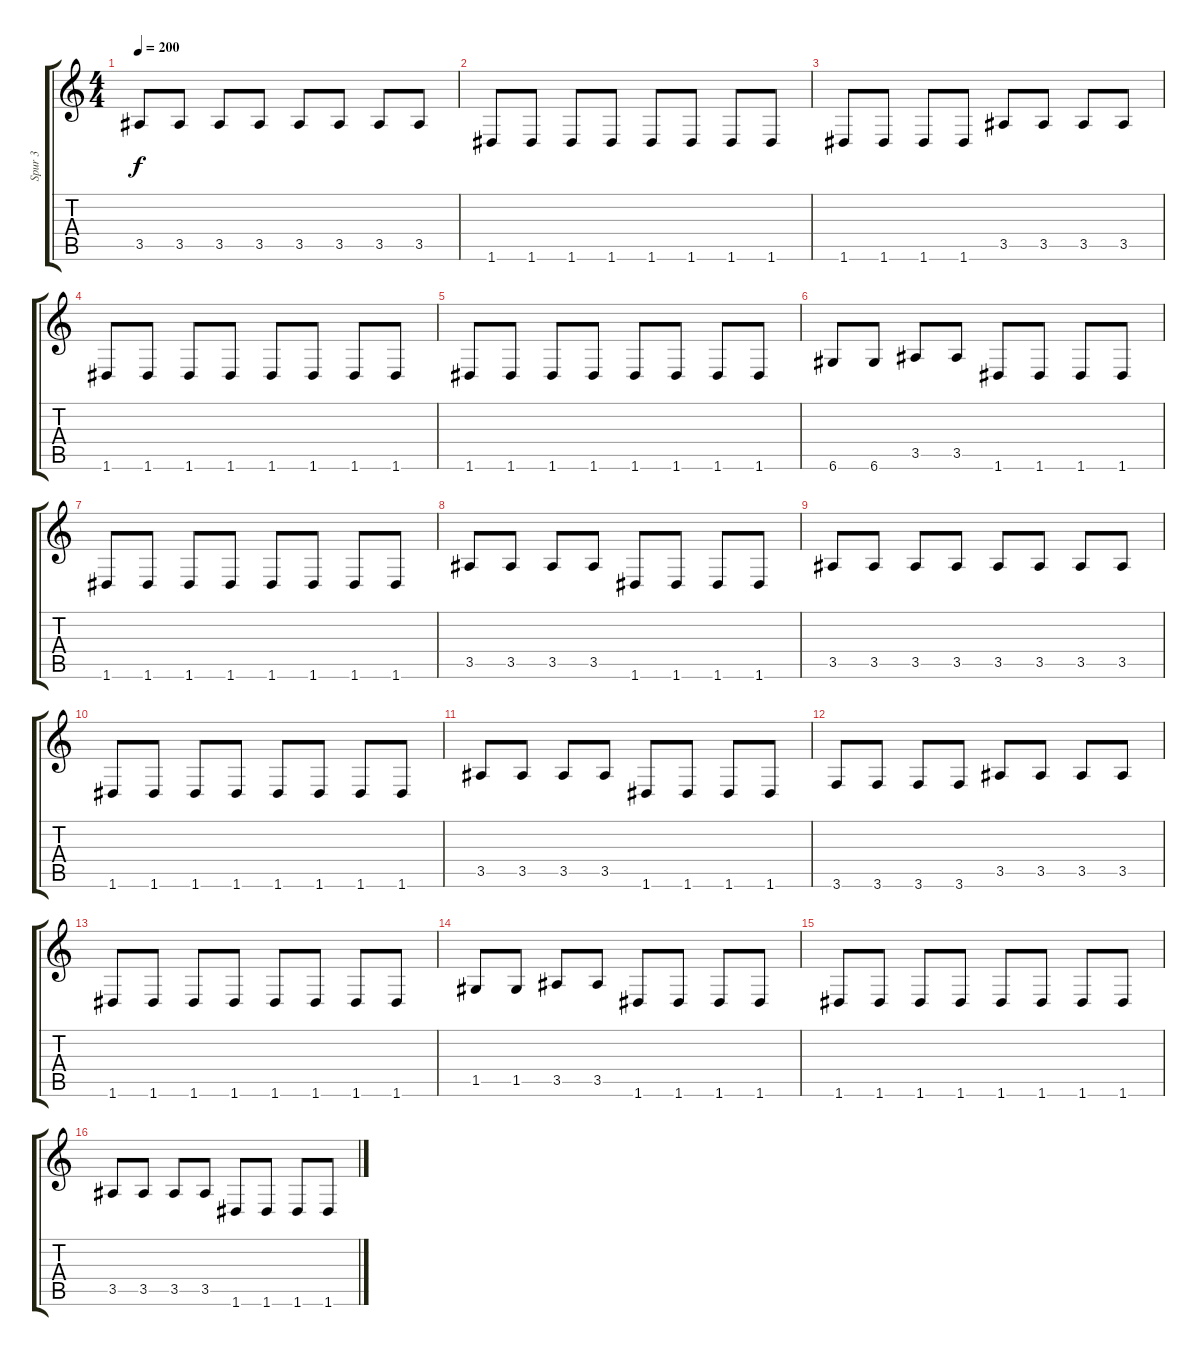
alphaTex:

\track ("Spur 3" "Spur 3") {instrument distortionguitar}
\staff {score tabs}
\tuning (D4 A3 F3 C3 G2 D2) {hide}
\ts (4 4)
\tempo 200
\clef g2
\ks c
3.5.8{dy f} 3.5.8 3.5.8 3.5.8 3.5.8 3.5.8 3.5.8 3.5.8 |
1.6.8 1.6.8 1.6.8 1.6.8 1.6.8 1.6.8 1.6.8 1.6.8 |
1.6.8 1.6.8 1.6.8 1.6.8 3.5.8 3.5.8 3.5.8 3.5.8 |
1.6.8 1.6.8 1.6.8 1.6.8 1.6.8 1.6.8 1.6.8 1.6.8 |
1.6.8 1.6.8 1.6.8 1.6.8 1.6.8 1.6.8 1.6.8 1.6.8 |
6.6.8 6.6.8 3.5.8 3.5.8 1.6.8 1.6.8 1.6.8 1.6.8 |
1.6.8 1.6.8 1.6.8 1.6.8 1.6.8 1.6.8 1.6.8 1.6.8 |
3.5.8 3.5.8 3.5.8 3.5.8 1.6.8 1.6.8 1.6.8 1.6.8 |
3.5.8 3.5.8 3.5.8 3.5.8 3.5.8 3.5.8 3.5.8 3.5.8 |
1.6.8 1.6.8 1.6.8 1.6.8 1.6.8 1.6.8 1.6.8 1.6.8 |
3.5.8 3.5.8 3.5.8 3.5.8 1.6.8 1.6.8 1.6.8 1.6.8 |
3.6.8 3.6.8 3.6.8 3.6.8 3.5.8 3.5.8 3.5.8 3.5.8 |
1.6.8 1.6.8 1.6.8 1.6.8 1.6.8 1.6.8 1.6.8 1.6.8 |
1.5.8 1.5.8 3.5.8 3.5.8 1.6.8 1.6.8 1.6.8 1.6.8 |
1.6.8 1.6.8 1.6.8 1.6.8 1.6.8 1.6.8 1.6.8 1.6.8 |
3.5.8 3.5.8 3.5.8 3.5.8 1.6.8 1.6.8 1.6.8 1.6.8
